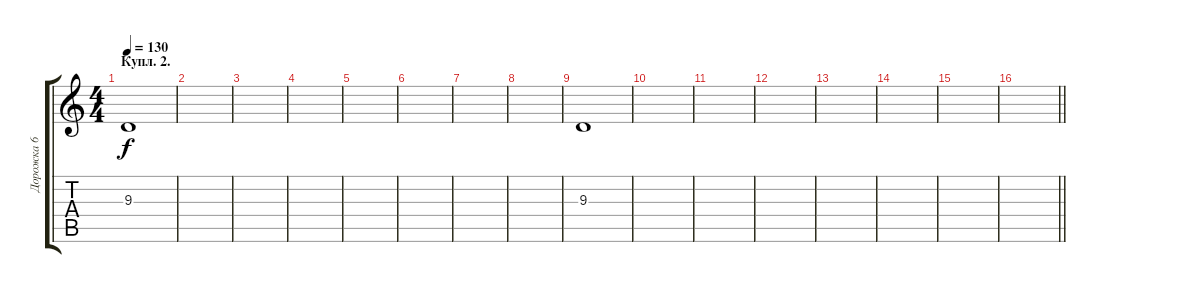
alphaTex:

\track ("Дорожка 6" "Дорожка 6") {instrument tubularbells}
\staff {score tabs}
\tuning (D4 A3 F3 C3 G2 D2) {hide}
\ts (4 4)
\section ("" "Купл. 2.")
\tempo 130
\clef g2
\ks c
9.3.1{dy f} |
|
|
|
|
|
|
|
9.3.1 |
|
|
|
|
|
|
\barLineRight lightlight
